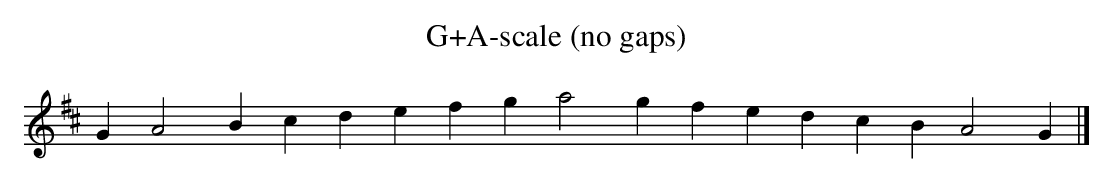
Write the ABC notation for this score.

X:1
T:G+A-scale (no gaps)
M:none
L:1/4
K:AMix
G A2 B c d e f g a2 g f e d c B A2 G|]


3. Low and High G's
===================

Low and high G's on the pipes are often treated differently.  The high
g is a relatively quiet note, while the low G is the loudest note on the
chanter and hence the harshest dissonance against the drones (Alastair
Campsie, describing his pibroch for Hugh MacDiarmid, writes that it
"resembles nothing more than the spirit screaming against the insensate
violence of the world").  And the two notes are not precisely an octave
apart.  So the high g is used more, and  many pipe tunes omit the low G
while using the high one - these are a boon to whistle players trying to
play them on an A whistle, or transposed down a fourth on a D whistle.

This is an unusual tune which does the opposite - the top two notes are
omitted, but the low G is used:
